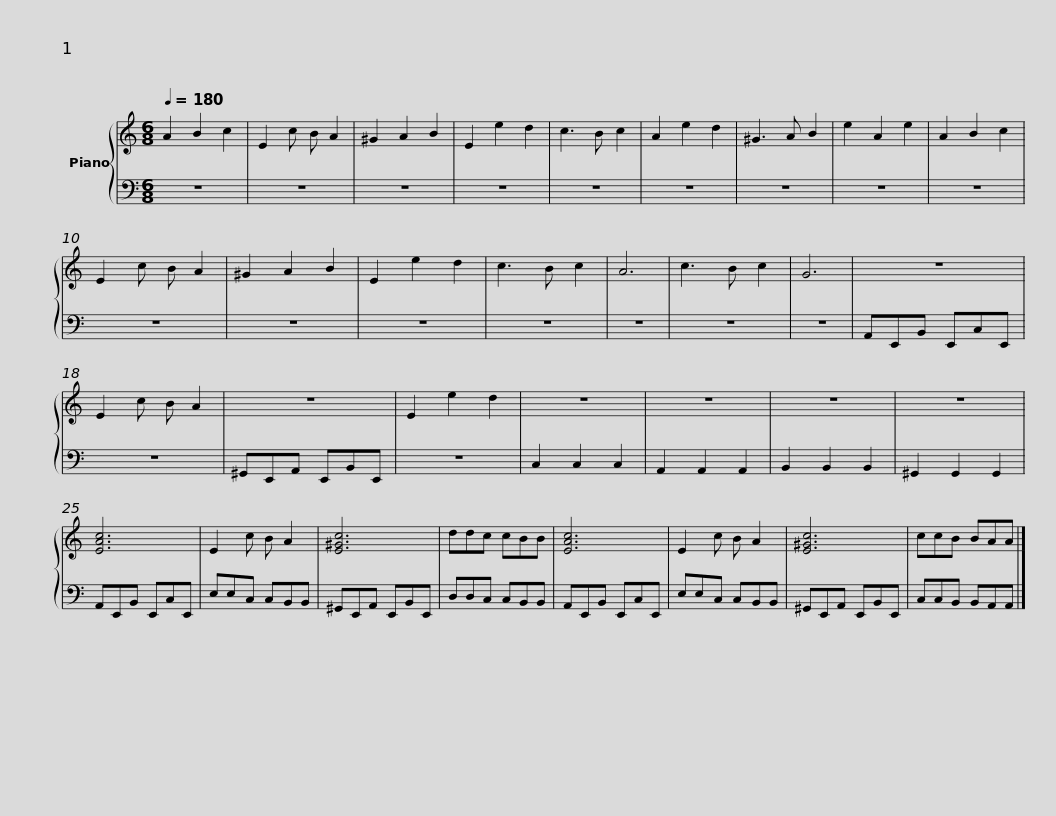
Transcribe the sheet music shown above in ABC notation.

X:1
%%score { 1 | 2 }
L:1/8
Q:1/4=180
M:6/8
I:linebreak $
K:C
V:1 treble
V:2 bass
V:1
 A2 B2 c2 | E2 c B A2 | ^G2 A2 B2 | E2 e2 d2 | c3 B c2 | %5
 A2 e2 d2 | ^G3 A B2 | e2 A2 e2 | A2 B2 c2 | E2 c B A2 | %10
 ^G2 A2 B2 | E2 e2 d2 |$ c3 B c2 | A6 | c3 B c2 | %15
 G6 | z6 | E2 c B A2 | z6 | E2 e2 d2 | %20
 z6 | z6 | z6 |$ z6 | [EAc]6 | %25
 E2 c B A2 | [E^Gc]6 | ddc cBB | [EAc]6 | E2 c B A2 | %30
 [E^Gc]6 |$ ccB BAA |] %32
V:2
 z6 | z6 | z6 | z6 | z6 | %5
 z6 | z6 | z6 | z6 | z6 | %10
 z6 | z6 |$ z6 | z6 | z6 | %15
 z6 | A,,E,,B,, E,,C,E,, | z6 | ^G,,E,,A,, E,,B,,E,, | z6 | %20
 C,2 C,2 C,2 | A,,2 A,,2 A,,2 | B,,2 B,,2 B,,2 |$ ^G,,2 G,,2 G,,2 | A,,E,,B,, E,,C,E,, | %25
 E,E,C, C,B,,B,, | ^G,,E,,A,, E,,B,,E,, | D,D,C, C,B,,B,, | A,,E,,B,, E,,C,E,, | E,E,C, C,B,,B,, | %30
 ^G,,E,,A,, E,,B,,E,, |$ C,C,B,, B,,A,,A,, |] %32
